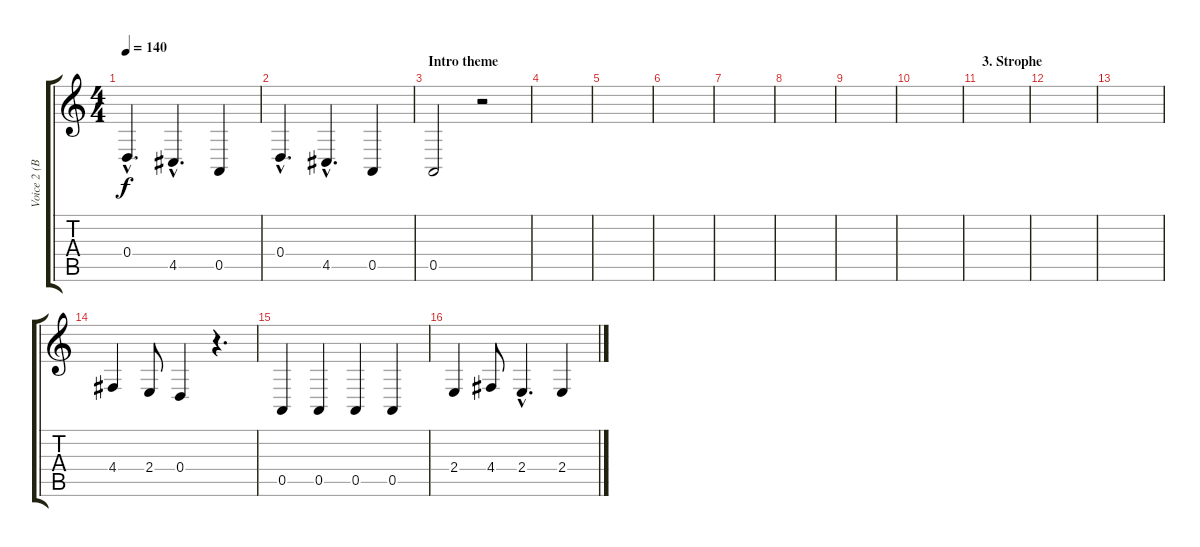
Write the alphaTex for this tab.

\track ("Voice 2 (Bela)" "Voice 2 (B") {instrument altosax}
\staff {score tabs}
\tuning (E4 B3 G3 D3 A2 E2) {hide}
\ts (4 4)
\tempo 140
\clef g2
\ks c
0.4{hac}.4{d dy f} 4.5{hac}.4{d} 0.5.4 |
0.4{hac}.4{d} 4.5{hac}.4{d} 0.5.4 |
\section ("" "Intro theme")
0.5.2 r.2 |
|
|
|
|
|
|
|
\section ("" "3. Strophe")
|
|
|
4.4.4{volume 10} 2.4.8 0.4.4 r.4{d} |
0.5.4 0.5.4 0.5.4 0.5.4 |
2.4.4 4.4.8 2.4{hac}.4{d} 2.4.4
